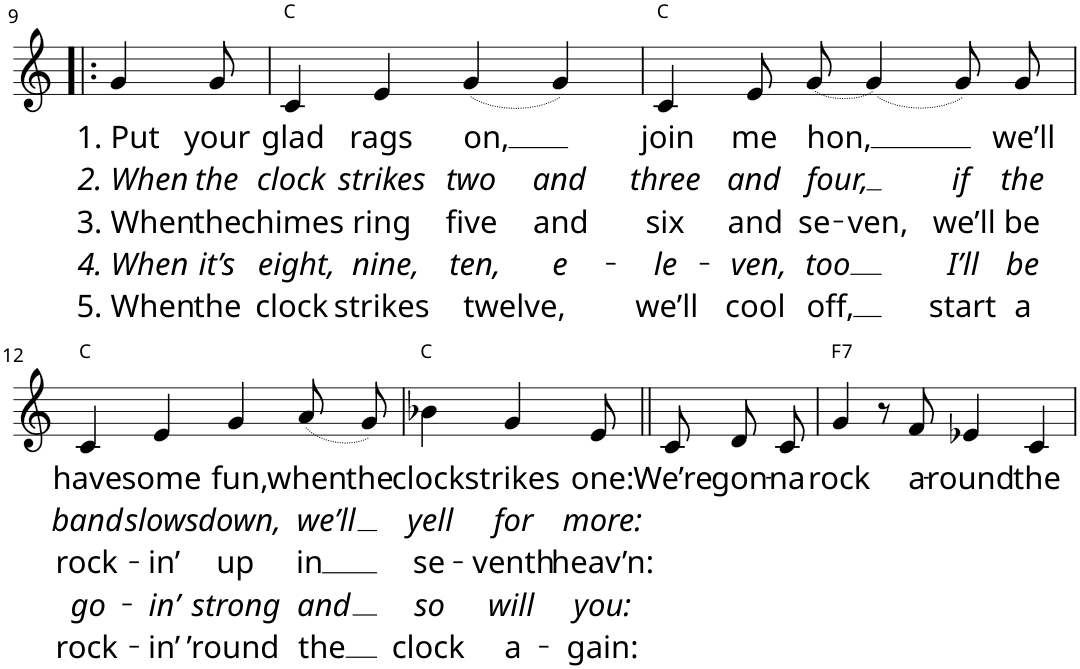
**kern	**text	**text	**text	**text	**text	**harte
*part1	*part1	*part1	*part1	*part1	*part1	*part1
*staff1	*staff1	*staff1	*staff1	*staff1	*staff1	*
*I"[Voice]	*	*	*	*	*	*
*I'Voice	*	*	*	*	*	*
!!LO:PB:g=z
*clefG2	*	*	*	*	*	*
*k[]	*	*	*	*	*	*
*M4/4	*	*	*	*	*	*
=9!|:	=9!|:	=9!|:	=9!|:	=9!|:	=9!|:	=9!|:
!	!LO:LY:b	!LO:LY:b	!LO:LY:b	!LO:LY:b	!LO:LY:b	!
4g/	1. Put	2. When	3. When	4. When	5. When	.
!	!LO:LY:b	!LO:LY:b	!LO:LY:b	!LO:LY:b	!LO:LY:b	!
8g/	your	the	the	it’s	the	.
=10	=10	=10	=10	=10	=10	=10
!	!LO:LY:b	!LO:LY:b	!LO:LY:b	!LO:LY:b	!LO:LY:b	!
4c/	glad	clock	chimes	eight,	clock	C:maj
!	!LO:LY:b	!LO:LY:b	!LO:LY:b	!LO:LY:b	!LO:LY:b	!
4e/	rags	strikes	ring	nine,	strikes	.
!	!LO:LY:b	!LO:LY:b	!LO:LY:b	!LO:LY:b	!LO:LY:b	!
(4g/	on,	two	five	ten,	twelve,	.
!	!	!LO:LY:b	!LO:LY:b	!LO:LY:b	!	!
4g/)	.	and	and	e-	.	.
=11	=11	=11	=11	=11	=11	=11
!	!LO:LY:b	!LO:LY:b	!LO:LY:b	!LO:LY:b	!LO:LY:b	!
4c/	join	three	six	-le-	we’ll	C:maj
!	!LO:LY:b	!LO:LY:b	!LO:LY:b	!LO:LY:b	!LO:LY:b	!
8e/L	me	and	and	-ven,	cool	.
!LO:T:dot	!LO:LY:b	!LO:LY:b	!LO:LY:b	!LO:LY:b	!LO:LY:b	!
[8g/J	hon,	four,	se-	too	off,	.
!	!	!	!LO:LY:b	!	!	!
(4g/]	.	.	-ven,	.	.	.
!	!	!LO:LY:b	!LO:LY:b	!LO:LY:b	!LO:LY:b	!
8g/L)	.	if	we’ll	I’ll	start	.
!	!LO:LY:b	!LO:LY:b	!LO:LY:b	!LO:LY:b	!LO:LY:b	!
8g/J	we’ll	the	be	be	a	.
!!LO:LB:g=z
=12	=12	=12	=12	=12	=12	=12
!	!LO:LY:b	!LO:LY:b	!LO:LY:b	!LO:LY:b	!LO:LY:b	!
4c/	have	band	rock-	go-	rock-	C:maj
!	!LO:LY:b	!LO:LY:b	!LO:LY:b	!LO:LY:b	!LO:LY:b	!
4e/	some	slows	-in’	-in’	-in’	.
!	!LO:LY:b	!LO:LY:b	!LO:LY:b	!LO:LY:b	!LO:LY:b	!
4g/	fun,	down,	up	strong	’round	.
!	!LO:LY:b	!LO:LY:b	!LO:LY:b	!LO:LY:b	!LO:LY:b	!
(8a/L	when	we’ll	in	and	the	.
!	!LO:LY:b	!	!	!	!	!
8g/J)	the	.	.	.	.	.
=13	=13	=13	=13	=13	=13	=13
!	!LO:LY:b	!LO:LY:b	!LO:LY:b	!LO:LY:b	!LO:LY:b	!
4b-X\	clock	yell	se-	so	clock	C:maj
!	!LO:LY:b	!LO:LY:b	!LO:LY:b	!LO:LY:b	!LO:LY:b	!
4g/	strikes	for	-venth	will	a-	.
!	!LO:LY:b	!LO:LY:b	!LO:LY:b	!LO:LY:b	!LO:LY:b	!
8e/	one:	more:	heav’n:	you:	-gain:	.
=14||	=14||	=14||	=14||	=14||	=14||	=14||
!	!LO:LY:b	!	!	!	!	!
8c/	We’re	.	.	.	.	.
!	!LO:LY:b	!	!	!	!	!
8d/L	gon-	.	.	.	.	.
!	!LO:LY:b	!	!	!	!	!
8c/J	-na	.	.	.	.	.
=15	=15	=15	=15	=15	=15	=15
!	!LO:LY:b	!	!	!	!	!LO:H:kt=7
4g/	rock	.	.	.	.	F:7
8r	.	.	.	.	.	.
!	!LO:LY:b	!	!	!	!	!
8f/	a-	.	.	.	.	.
!	!LO:LY:b	!	!	!	!	!
4e-X/	-round	.	.	.	.	.
!	!LO:LY:b	!	!	!	!	!
4c/	the	.	.	.	.	.
=	=	=	=	=	=	=
*-	*-	*-	*-	*-	*-	*-
